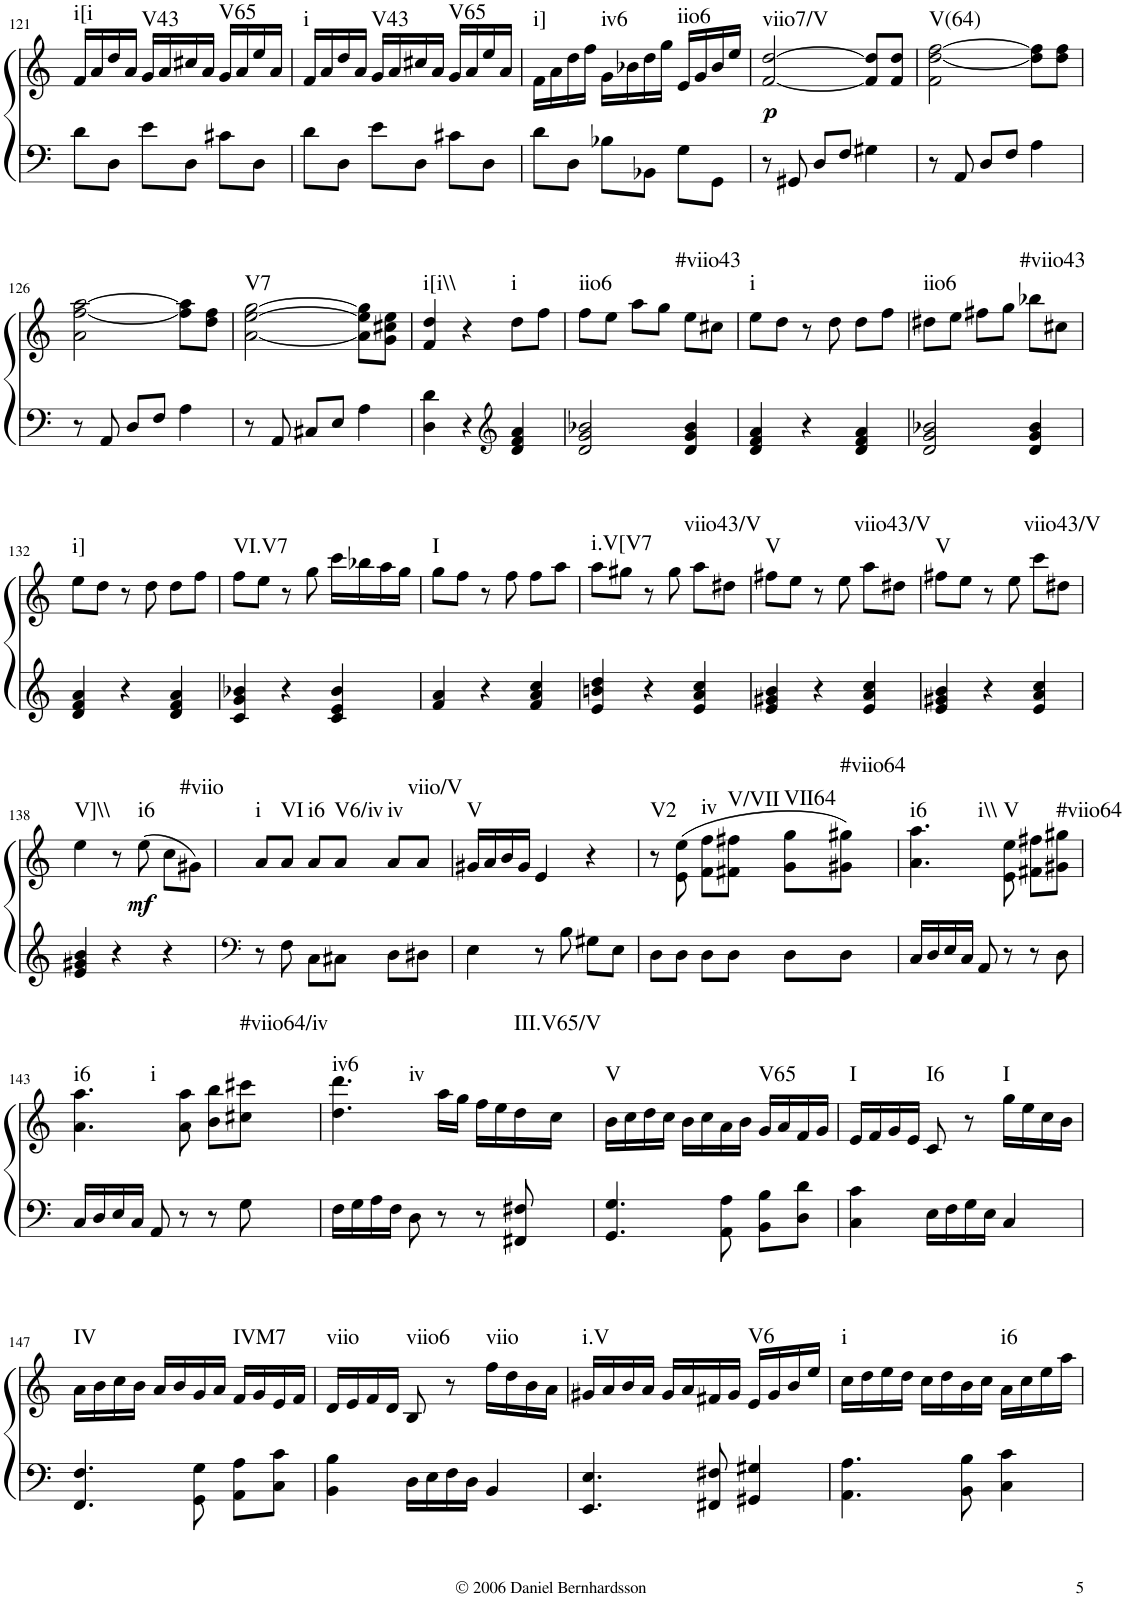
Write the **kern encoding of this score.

**kern	**kern	**dynam	**harte
*part1	*part1	*part1	*part1
*staff2	*staff1	*staff1/2	*
*I"Piano	*	*	*
*I'Pno.	*	*	*
!!LO:PB:g=z
*clefF4	*clefG2	*	*
*k[]	*k[]	*	*
*M3/4	*M3/4	*	*
=121	=121	=121	=121
!	!	!	!LO:H:kt=i[i
8d\L	16f/LL	.	N
.	16a/	.	.
8D\J	16dd/	.	.
.	16a/JJ	.	.
!	!	!	!LO:H:kt=V43
8e\L	16g/LL	.	N
.	16a/	.	.
8D\J	16cc#X/	.	.
.	16a/JJ	.	.
!	!	!	!LO:H:kt=V65
8c#X\L	16g/LL	.	N
.	16a/	.	.
8D\J	16ee/	.	.
.	16a/JJ	.	.
=122	=122	=122	=122
!	!	!	!LO:H:kt=i
8d\L	16f/LL	.	N
.	16a/	.	.
8D\J	16dd/	.	.
.	16a/JJ	.	.
!	!	!	!LO:H:kt=V43
8e\L	16g/LL	.	N
.	16a/	.	.
8D\J	16cc#X/	.	.
.	16a/JJ	.	.
!	!	!	!LO:H:kt=V65
8c#X\L	16g/LL	.	N
.	16a/	.	.
8D\J	16ee/	.	.
.	16a/JJ	.	.
=123	=123	=123	=123
!	!	!	!LO:H:kt=i]
8d\L	16f\LL	.	N
.	16a\	.	.
8D\J	16dd\	.	.
.	16ff\JJ	.	.
!	!	!	!LO:H:kt=iv6
8B-X\L	16g\LL	.	N
.	16b-X\	.	.
8BB-X\J	16dd\	.	.
.	16gg\JJ	.	.
!	!	!	!LO:H:kt=iio6
8G\L	16e/LL	.	N
.	16g/	.	.
8GG\J	16b-/	.	.
.	16ee/JJ	.	.
=124	=124	=124	=124
!	!	!LO:DY:b	!LO:H:kt=viio7/V
8r	[2f/ [2dd/	p	N
8GG#X/	.	.	.
8D/L	.	.	.
8F/J	.	.	.
4G#X\	8f/] 8dd/]L	.	.
.	8f/ 8dd/J	.	.
=125	=125	=125	=125
!	!	!	!LO:H:kt=V(64)
8r	2f\ [2dd\ [2ff\	.	N
8AA/	.	.	.
8D/L	.	.	.
8F/J	.	.	.
4A\	8dd\] 8ff\]L	.	.
.	8dd\ 8ff\J	.	.
!!LO:LB:g=z
=126	=126	=126	=126
8r	2a\ [2ff\ [2aa\	.	.
8AA/	.	.	.
8D/L	.	.	.
8F/J	.	.	.
4A\	8ff\] 8aa\]L	.	.
.	8dd\ 8ff\J	.	.
=127	=127	=127	=127
!	!	!	!LO:H:kt=V7
8r	[2a\ [2ee\ [2gg\	.	N
8AA/	.	.	.
8C#X/L	.	.	.
8E/J	.	.	.
4A\	8a\] 8ee\] 8gg\]L	.	.
.	8g\ 8cc#X\ 8ee\J	.	.
=128	=128	=128	=128
!	!	!	!LO:H:kt=i[i\\
4D\ 4d\	4f/ 4dd/	.	N
4r	4r	.	.
*clefG2	*	*	*
!	!	!	!LO:H:kt=i
4d/ 4f/ 4a/	8dd\L	.	N
.	8ff\J	.	.
=129	=129	=129	=129
!	!	!	!LO:H:kt=iio6
2d/ 2g/ 2b-X/	8ff\L	.	N
.	8ee\J	.	.
.	8aa\L	.	.
.	8gg\J	.	.
!	!	!	!LO:H:kt=#viio43
4d/ 4g/ 4b-/	8ee\L	.	N
.	8cc#X\J	.	.
=130	=130	=130	=130
!	!	!	!LO:H:kt=i
4d/ 4f/ 4a/	8ee\L	.	N
.	8dd\J	.	.
4r	8r	.	.
.	8dd\	.	.
4d/ 4f/ 4a/	8dd\L	.	.
.	8ff\J	.	.
=131	=131	=131	=131
!	!	!	!LO:H:kt=iio6
2d/ 2g/ 2b-X/	8dd#X\L	.	N
.	8ee\J	.	.
.	8ff#X\L	.	.
.	8gg\J	.	.
!	!	!	!LO:H:kt=#viio43
4d/ 4g/ 4b-/	8bb-X\L	.	N
.	8cc#X\J	.	.
!!LO:LB:g=z
=132	=132	=132	=132
!	!	!	!LO:H:kt=i]
4d/ 4f/ 4a/	8ee\L	.	N
.	8dd\J	.	.
4r	8r	.	.
.	8dd\	.	.
4d/ 4f/ 4a/	8dd\L	.	.
.	8ff\J	.	.
=133	=133	=133	=133
!	!	!	!LO:H:kt=VI.V7
4c/ 4g/ 4b-X/	8ff\L	.	N
.	8ee\J	.	.
4r	8r	.	.
.	8gg\	.	.
4c/ 4e/ 4b-/	16ccc\LL	.	.
.	16bb-X\	.	.
.	16aa\	.	.
.	16gg\JJ	.	.
=134	=134	=134	=134
!	!	!	!LO:H:kt=I
4f/ 4a/	8gg\L	.	N
.	8ff\J	.	.
4r	8r	.	.
.	8ff\	.	.
4f/ 4a/ 4cc/	8ff\L	.	.
.	8aa\J	.	.
=135	=135	=135	=135
!	!	!	!LO:H:kt=i.V[V7
4e/ 4bn/ 4dd/	8aa\L	.	N
.	8gg#X\J	.	.
4r	8r	.	.
.	8gg#\	.	.
!	!	!	!LO:H:kt=viio43/V
4e/ 4a/ 4cc/	8aa\L	.	N
.	8dd#X\J	.	.
=136	=136	=136	=136
!	!	!	!LO:H:kt=V
4e/ 4g#X/ 4b/	8ff#X\L	.	N
.	8ee\J	.	.
4r	8r	.	.
.	8ee\	.	.
!	!	!	!LO:H:kt=viio43/V
4e/ 4a/ 4cc/	8aa\L	.	N
.	8dd#X\J	.	.
=137	=137	=137	=137
!	!	!	!LO:H:kt=V
4e/ 4g#X/ 4b/	8ff#X\L	.	N
.	8ee\J	.	.
4r	8r	.	.
.	8ee\	.	.
!	!	!	!LO:H:kt=viio43/V
4e/ 4a/ 4cc/	8ccc\L	.	N
.	8dd#X\J	.	.
!!LO:LB:g=z
=138	=138	=138	=138
!	!	!	!LO:H:kt=V]\\
4e/ 4g#X/ 4b/	4ee\	.	N
4r	8r	.	.
!	!	!LO:DY:b	!LO:H:kt=i6
.	(8ee\	mf	N
4r	8cc\L	.	.
!	!	!	!LO:H:kt=#viio
.	8g#X\J)	.	N
=139	=139	=139	=139
*clefF4	*	*	*
!	!	!	!LO:H:kt=i
8r	8a/L	.	N
!	!	!	!LO:H:kt=VI
8F\	8a/J	.	N
!	!	!	!LO:H:kt=i6
8C\L	8a/L	.	N
!	!	!	!LO:H:kt=V6/iv
8C#X\J	8a/J	.	N
!	!	!	!LO:H:kt=iv
8D\L	8a/L	.	N
!	!	!	!LO:H:kt=viio/V
8D#X\J	8a/J	.	N
=140	=140	=140	=140
!	!	!	!LO:H:kt=V
4E\	16g#X/LL	.	N
.	16a/	.	.
.	16b/	.	.
.	16g#/JJ	.	.
8r	4e/	.	.
8B\	.	.	.
8G#X\L	4r	.	.
8E\J	.	.	.
=141	=141	=141	=141
!	!	!	!LO:H:kt=V2
8D\L	8r	.	N
8D\J	(8e\ 8ee\	.	.
!	!	!	!LO:H:kt=iv
8D\L	8f\ 8ff\L	.	N
!	!	!	!LO:H:kt=V/VII
8D\J	8f#X\ 8ff#X\J	.	N
!	!	!	!LO:H:kt=VII64
8D\L	8g\ 8gg\L	.	N
!	!	!	!LO:H:kt=#viio64
8D\J	8g#X\ 8gg#X\J)	.	N
=142	=142	=142	=142
!	!	!	!LO:H:n=1:kt=i6
!	!	!	!LO:H:n=2:kt=i\\
16C/LL	4.a\ 4.aa\	.	N N
16D/	.	.	.
16E/	.	.	.
16C/JJ	.	.	.
8AA/	.	.	.
!	!	!	!LO:H:kt=V
8r	8e\ 8ee\	.	N
8r	8f#X\ 8ff#X\L	.	.
!	!	!	!LO:H:kt=#viio64
8D\	8g#X\ 8gg#X\J	.	N
!!LO:LB:g=z
=143	=143	=143	=143
!	!	!	!LO:H:n=1:kt=i6
!	!	!	!LO:H:n=2:kt=i
16C/LL	4.a\ 4.aa\	.	N N
16D/	.	.	.
16E/	.	.	.
16C/JJ	.	.	.
8AA/	.	.	.
8r	8a\ 8aa\	.	.
8r	8b\ 8bb\L	.	.
!	!	!	!LO:H:kt=#viio64/iv
8G\	8cc#X\ 8ccc#X\J	.	N
=144	=144	=144	=144
!	!	!	!LO:H:n=1:kt=iv6
!	!	!	!LO:H:n=2:kt=iv
16F\LL	4.dd\ 4.ddd\	.	N N
16G\	.	.	.
16A\	.	.	.
16F\JJ	.	.	.
8D\	.	.	.
8r	16aa\LL	.	.
.	16gg\JJ	.	.
8r	16ff\LL	.	.
.	16ee\	.	.
!	!	!	!LO:H:kt=III.V65/V
8FF#X/ 8F#X/	16dd\	.	N
.	16cc\JJ	.	.
=145	=145	=145	=145
!	!	!	!LO:H:kt=V
4.GG/ 4.G/	16b\LL	.	N
.	16cc\	.	.
.	16dd\	.	.
.	16cc\JJ	.	.
.	16b\LL	.	.
.	16cc\	.	.
8AA\ 8A\	16a\	.	.
.	16b\JJ	.	.
!	!	!	!LO:H:kt=V65
8BB\ 8B\L	16g/LL	.	N
.	16a/	.	.
8D\ 8d\J	16f/	.	.
.	16g/JJ	.	.
=146	=146	=146	=146
!	!	!	!LO:H:kt=I
4C\ 4c\	16e/LL	.	N
.	16f/	.	.
.	16g/	.	.
.	16e/JJ	.	.
!	!	!	!LO:H:kt=I6
16E\LL	8c/	.	N
16F\	.	.	.
16G\	8r	.	.
16E\JJ	.	.	.
!	!	!	!LO:H:kt=I
4C/	16gg\LL	.	N
.	16ee\	.	.
.	16cc\	.	.
.	16b\JJ	.	.
!!LO:LB:g=z
=147	=147	=147	=147
!	!	!	!LO:H:kt=IV
4.FF/ 4.F/	16a\LL	.	N
.	16b\	.	.
.	16cc\	.	.
.	16b\JJ	.	.
.	16a/LL	.	.
.	16b/	.	.
8GG\ 8G\	16g/	.	.
.	16a/JJ	.	.
!	!	!	!LO:H:kt=IVM7
8AA\ 8A\L	16f/LL	.	N
.	16g/	.	.
8C\ 8c\J	16e/	.	.
.	16f/JJ	.	.
=148	=148	=148	=148
!	!	!	!LO:H:kt=viio
4BB\ 4B\	16d/LL	.	N
.	16e/	.	.
.	16f/	.	.
.	16d/JJ	.	.
!	!	!	!LO:H:kt=viio6
16D\LL	8B/	.	N
16E\	.	.	.
16F\	8r	.	.
16D\JJ	.	.	.
!	!	!	!LO:H:kt=viio
4BB/	16ff\LL	.	N
.	16dd\	.	.
.	16b\	.	.
.	16a\JJ	.	.
=149	=149	=149	=149
!	!	!	!LO:H:kt=i.V
4.EE/ 4.E/	16g#X/LL	.	N
.	16a/	.	.
.	16b/	.	.
.	16a/JJ	.	.
.	16g#/LL	.	.
.	16a/	.	.
8FF#X/ 8F#X/	16f#X/	.	.
.	16g#/JJ	.	.
!	!	!	!LO:H:kt=V6
4GG#X/ 4G#X/	16e/LL	.	N
.	16g#/	.	.
.	16b/	.	.
.	16ee/JJ	.	.
=150	=150	=150	=150
!	!	!	!LO:H:kt=i
4.AA\ 4.A\	16cc\LL	.	N
.	16dd\	.	.
.	16ee\	.	.
.	16dd\JJ	.	.
.	16cc\LL	.	.
.	16dd\	.	.
8BB\ 8B\	16b\	.	.
.	16cc\JJ	.	.
!	!	!	!LO:H:kt=i6
4C\ 4c\	16a\LL	.	N
.	16cc\	.	.
.	16ee\	.	.
.	16aa\JJ	.	.
=	=	=	=
*-	*-	*-	*-
